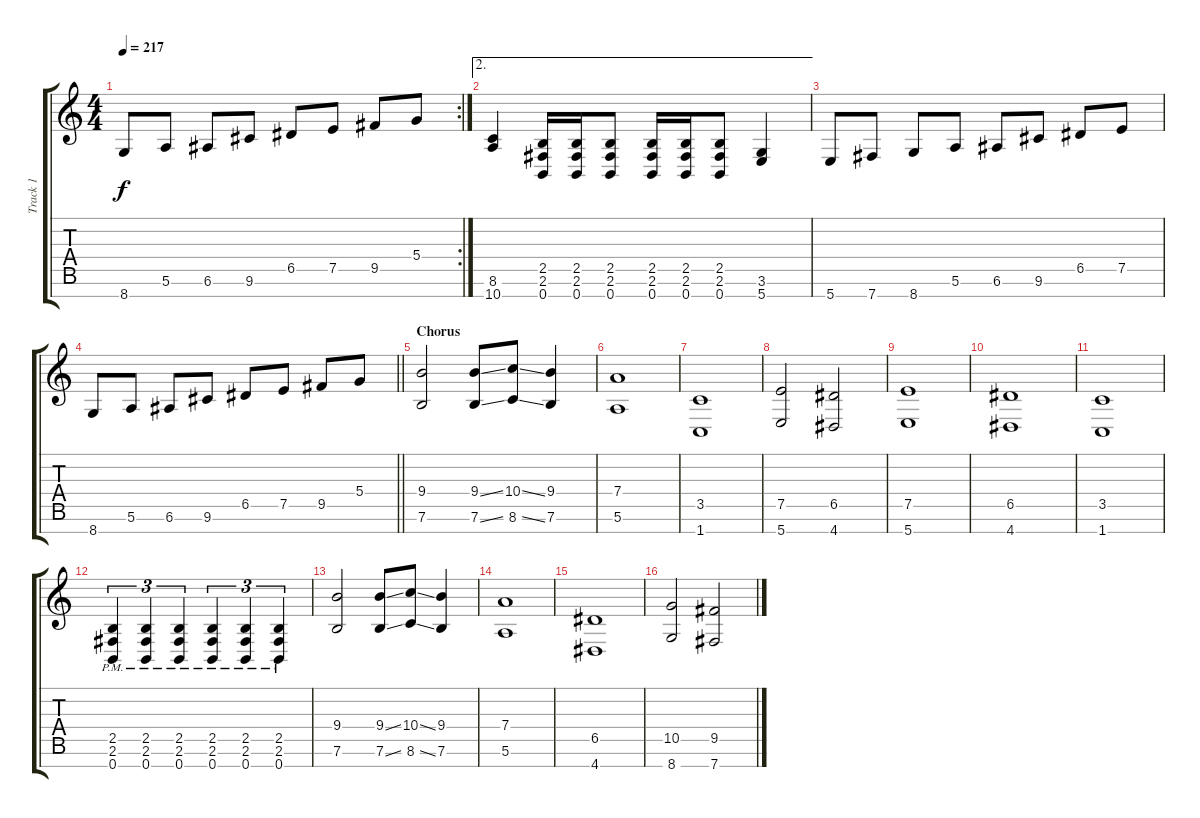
\track ("Track 1" "Track 1") {instrument distortionguitar}
\staff {score tabs}
\tuning (E4 B3 G3 D3 A2 E2 B1) {hide}
\rc 2
\ts (4 4)
\tempo 217
\clef g2
\ks c
8.7.8{dy f} 5.6.8 6.6.8 9.6.8 6.5.8 7.5.8 9.5.8 5.4.8 |
\ae 2
(8.6 10.7).4 (2.5 2.6 0.7).16 (2.5 2.6 0.7).16 (2.5 2.6 0.7).8 (2.5 2.6 0.7).16 (2.5 2.6 0.7).16 (2.5 2.6 0.7).8 (3.6 5.7).4 |
5.7.8 7.7.8 8.7.8 5.6.8 6.6.8 9.6.8 6.5.8 7.5.8 |
\barLineRight lightlight
8.7.8 5.6.8 6.6.8 9.6.8 6.5.8 7.5.8 9.5.8 5.4.8 |
\section ("" "Chorus")
(9.4 7.6).2 (9.4{ss} 7.6{ss}).8 (10.4{ss} 8.6{ss}).8 (9.4 7.6).4 |
(7.4 5.6).1 |
(3.5 1.7).1 |
(7.5 5.7).2 (6.5 4.7).2 |
(7.5 5.7).1 |
(6.5 4.7).1 |
(3.5 1.7).1 |
(2.5{pm} 2.6{pm} 0.7).4{tu (3 2)} (2.5{pm} 2.6{pm} 0.7).4{tu (3 2)} (2.5{pm} 2.6{pm} 0.7).4{tu (3 2)} (2.5{pm} 2.6{pm} 0.7).4{tu (3 2)} (2.5{pm} 2.6{pm} 0.7).4{tu (3 2)} (2.5{pm} 2.6{pm} 0.7).4{tu (3 2)} |
(9.4 7.6).2 (9.4{ss} 7.6{ss}).8 (10.4{ss} 8.6{ss}).8 (9.4 7.6).4 |
(7.4 5.6).1 |
(6.5 4.7).1 |
(10.5 8.7).2 (9.5 7.7).2
